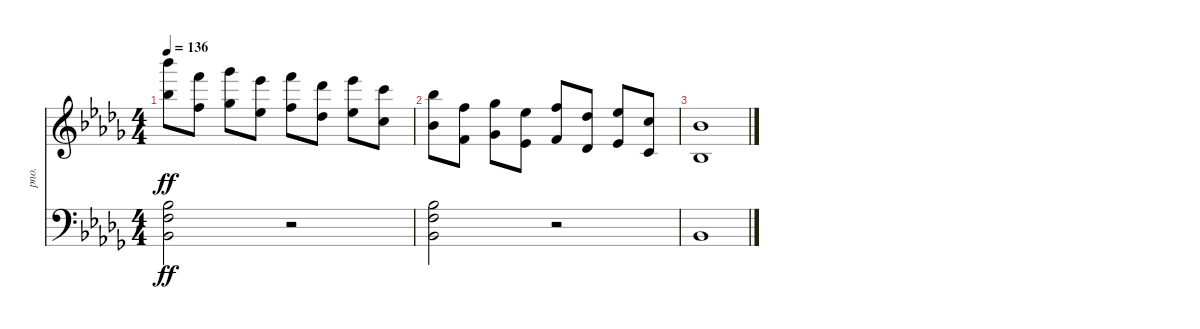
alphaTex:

\bracketExtendMode nobrackets
\track ("Piano R" "pno.") {instrument acousticgrandpiano}
\staff {score}
\tuning (E4 B3 G3 D3 A2 E2)
\ts (4 4)
\tempo 136
\clef g2
\ks db
(27.3{acc b} 30.1{acc b}).8{dy ff beam Down} (22.3{acc forcenatural} 25.1{acc forcenatural}).8{beam Down} (23.3{acc b} 26.1{acc b}).8{beam Down} (20.3{acc b} 23.1{acc b}).8{beam Down} (22.3{acc forcenatural} 25.1{acc forcenatural}).8{beam Down} (18.3{acc b} 21.1{acc b}).8{beam Down} (20.3{acc b} 23.1{acc b}).8{beam Down} (17.3{acc forcenatural} 20.1{acc forcenatural}).8{beam Down} |
(15.3{acc b} 18.1{acc b}).8{beam Down} (10.3{acc forcenatural} 13.1{acc forcenatural}).8{beam Down} (11.3{acc b} 14.1{acc b}).8{beam Down} (8.3{acc b} 11.1{acc b}).8{beam Down} (10.3{acc forcenatural} 13.1{acc forcenatural}).8{beam Up} (6.3{acc b} 9.1{acc b}).8{beam Up} (8.3{acc b} 11.1{acc b}).8{beam Up} (5.3{acc forcenatural} 8.1{acc forcenatural}).8{beam Up} |
(3.3{acc b} 6.1{acc b}).1{beam Up}
\staff {score}
\tuning (G2 D2 A1 E1 B0)
\clef f4
\ottava regular
\simile none
\ks db
(13.3{acc b} 15.2{acc forcenatural} 15.1{acc b}).2{dy ff beam Down} r.2{beam Down} |
(13.3{acc b} 15.2{acc forcenatural} 15.1{acc b}).2{beam Down} r.2{beam Down} |
3.1{acc b}.1{beam Up}
